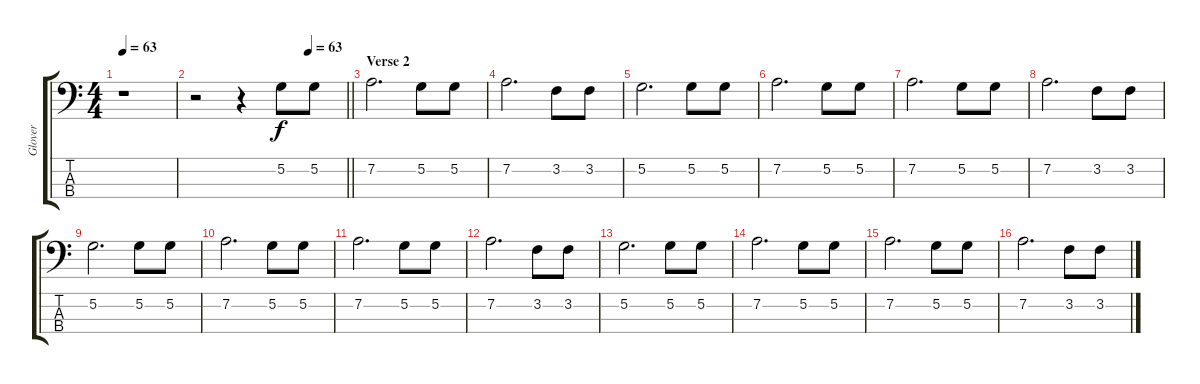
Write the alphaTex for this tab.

\track ("Glover" "Glover") {instrument electricbassfinger}
\staff {score tabs}
\tuning (G2 D2 A1 E1) {hide}
\ts (4 4)
\tempo 63
\clef f4
\ks c
r.1{dy f} |
\tempo (63 0.75)
\barLineRight lightlight
r.2 r.4 5.2.8 5.2.8 |
\section ("" "Verse 2")
7.2.2{d} 5.2.8 5.2.8 |
7.2.2{d} 3.2.8 3.2.8 |
5.2.2{d} 5.2.8 5.2.8 |
7.2.2{d} 5.2.8 5.2.8 |
7.2.2{d} 5.2.8 5.2.8 |
7.2.2{d} 3.2.8 3.2.8 |
5.2.2{d} 5.2.8 5.2.8 |
7.2.2{d} 5.2.8 5.2.8 |
7.2.2{d} 5.2.8 5.2.8 |
7.2.2{d} 3.2.8 3.2.8 |
5.2.2{d} 5.2.8 5.2.8 |
7.2.2{d} 5.2.8 5.2.8 |
7.2.2{d} 5.2.8 5.2.8 |
7.2.2{d} 3.2.8 3.2.8
